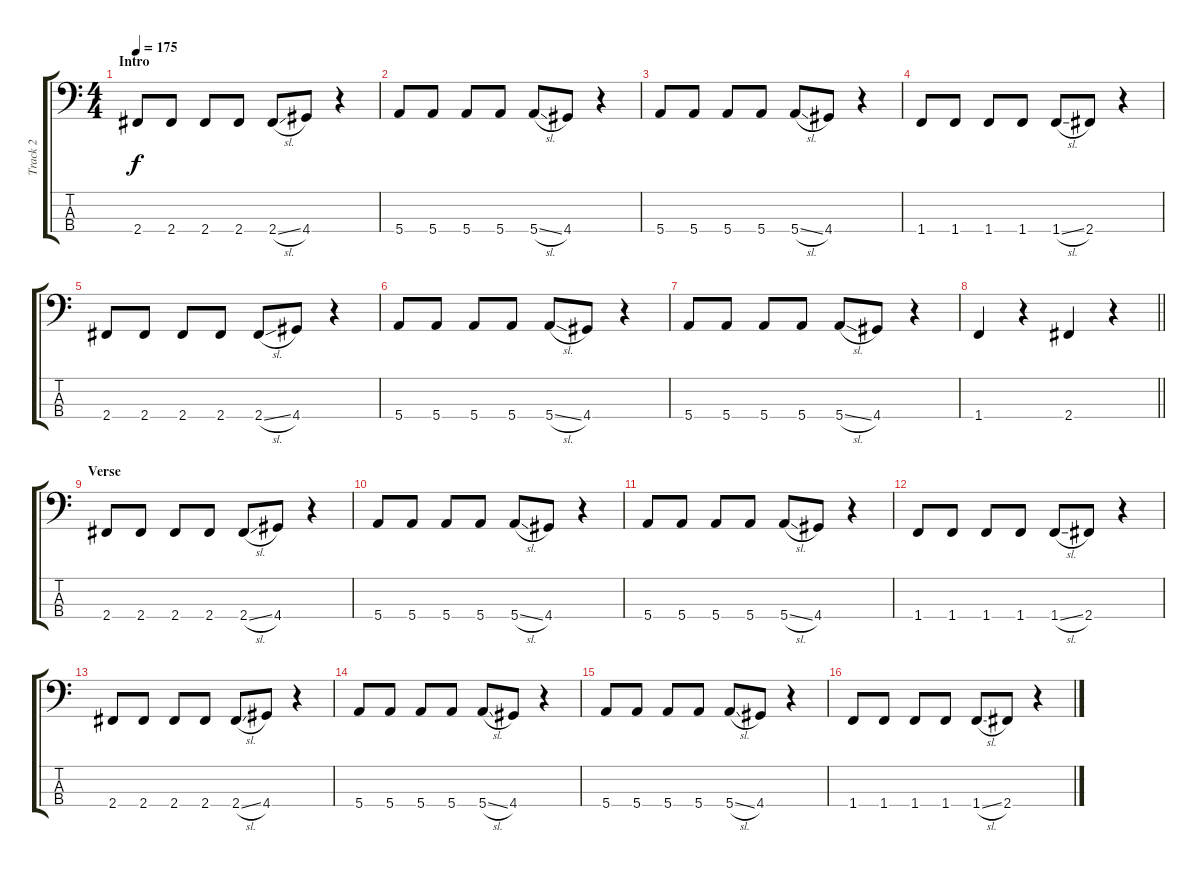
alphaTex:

\track ("Track 2" "Track 2") {instrument electricbassfinger}
\staff {score tabs}
\tuning (G2 D2 A1 E1) {hide}
\ts (4 4)
\section ("" "Intro")
\tempo 175
\clef f4
\ks c
2.4.8{dy f instrument electricbassfinger} 2.4.8 2.4.8 2.4.8 2.4{sl}.8 4.4.8 r.4 |
5.4.8 5.4.8 5.4.8 5.4.8 5.4{sl}.8 4.4.8 r.4 |
5.4.8 5.4.8 5.4.8 5.4.8 5.4{sl}.8 4.4.8 r.4 |
1.4.8 1.4.8 1.4.8 1.4.8 1.4{sl}.8 2.4.8 r.4 |
2.4.8 2.4.8 2.4.8 2.4.8 2.4{sl}.8 4.4.8 r.4 |
5.4.8 5.4.8 5.4.8 5.4.8 5.4{sl}.8 4.4.8 r.4 |
5.4.8 5.4.8 5.4.8 5.4.8 5.4{sl}.8 4.4.8 r.4 |
\barLineRight lightlight
1.4.4 r.4 2.4.4 r.4 |
\section ("" "Verse")
2.4.8 2.4.8 2.4.8 2.4.8 2.4{sl}.8 4.4.8 r.4 |
5.4.8 5.4.8 5.4.8 5.4.8 5.4{sl}.8 4.4.8 r.4 |
5.4.8 5.4.8 5.4.8 5.4.8 5.4{sl}.8 4.4.8 r.4 |
1.4.8 1.4.8 1.4.8 1.4.8 1.4{sl}.8 2.4.8 r.4 |
2.4.8 2.4.8 2.4.8 2.4.8 2.4{sl}.8 4.4.8 r.4 |
5.4.8 5.4.8 5.4.8 5.4.8 5.4{sl}.8 4.4.8 r.4 |
5.4.8 5.4.8 5.4.8 5.4.8 5.4{sl}.8 4.4.8 r.4 |
1.4.8 1.4.8 1.4.8 1.4.8 1.4{sl}.8 2.4.8 r.4
